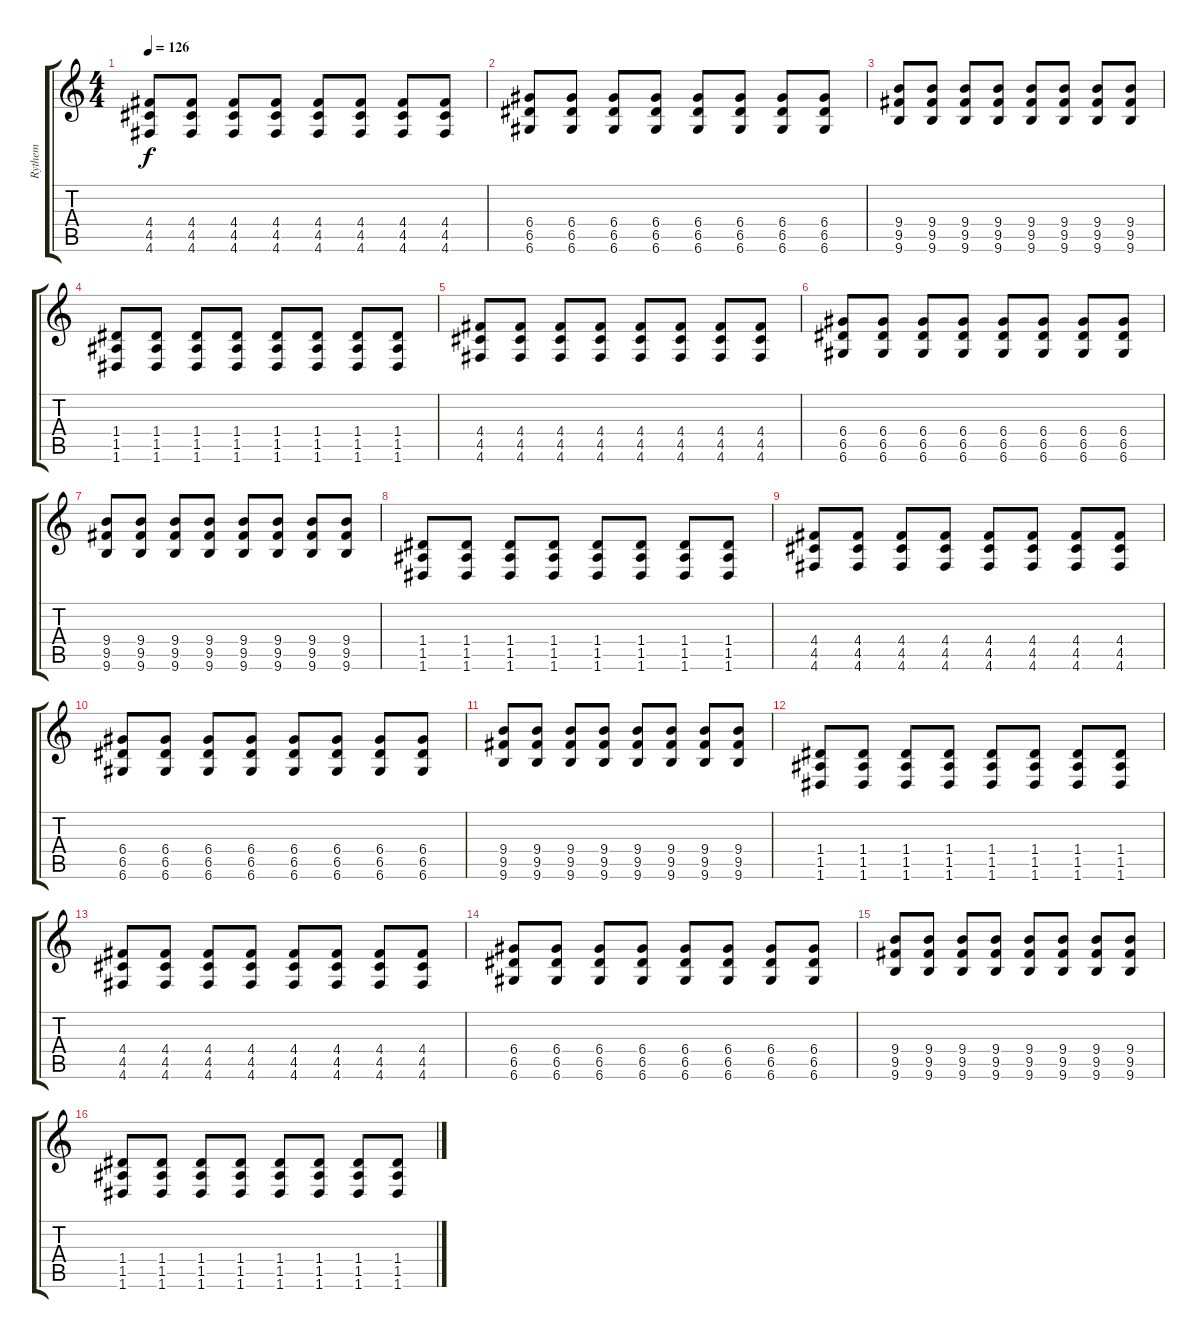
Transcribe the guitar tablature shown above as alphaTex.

\track ("Rythem" "Rythem") {instrument distortionguitar}
\staff {score tabs}
\tuning (E4 B3 G3 D3 A2 D2) {hide}
\ts (4 4)
\tempo 126
\clef g2
\ks c
(4.4 4.5 4.6).8{dy f} (4.4 4.5 4.6).8 (4.4 4.5 4.6).8 (4.4 4.5 4.6).8 (4.4 4.5 4.6).8 (4.4 4.5 4.6).8 (4.4 4.5 4.6).8 (4.4 4.5 4.6).8 |
(6.4 6.5 6.6).8 (6.4 6.5 6.6).8 (6.4 6.5 6.6).8 (6.4 6.5 6.6).8 (6.4 6.5 6.6).8 (6.4 6.5 6.6).8 (6.4 6.5 6.6).8 (6.4 6.5 6.6).8 |
(9.4 9.5 9.6).8 (9.4 9.5 9.6).8 (9.4 9.5 9.6).8 (9.4 9.5 9.6).8 (9.4 9.5 9.6).8 (9.4 9.5 9.6).8 (9.4 9.5 9.6).8 (9.4 9.5 9.6).8 |
(1.4 1.5 1.6).8 (1.4 1.5 1.6).8 (1.4 1.5 1.6).8 (1.4 1.5 1.6).8 (1.4 1.5 1.6).8 (1.4 1.5 1.6).8 (1.4 1.5 1.6).8 (1.4 1.5 1.6).8 |
(4.4 4.5 4.6).8 (4.4 4.5 4.6).8 (4.4 4.5 4.6).8 (4.4 4.5 4.6).8 (4.4 4.5 4.6).8 (4.4 4.5 4.6).8 (4.4 4.5 4.6).8 (4.4 4.5 4.6).8 |
(6.4 6.5 6.6).8 (6.4 6.5 6.6).8 (6.4 6.5 6.6).8 (6.4 6.5 6.6).8 (6.4 6.5 6.6).8 (6.4 6.5 6.6).8 (6.4 6.5 6.6).8 (6.4 6.5 6.6).8 |
(9.4 9.5 9.6).8 (9.4 9.5 9.6).8 (9.4 9.5 9.6).8 (9.4 9.5 9.6).8 (9.4 9.5 9.6).8 (9.4 9.5 9.6).8 (9.4 9.5 9.6).8 (9.4 9.5 9.6).8 |
(1.4 1.5 1.6).8 (1.4 1.5 1.6).8 (1.4 1.5 1.6).8 (1.4 1.5 1.6).8 (1.4 1.5 1.6).8 (1.4 1.5 1.6).8 (1.4 1.5 1.6).8 (1.4 1.5 1.6).8 |
(4.4 4.5 4.6).8 (4.4 4.5 4.6).8 (4.4 4.5 4.6).8 (4.4 4.5 4.6).8 (4.4 4.5 4.6).8 (4.4 4.5 4.6).8 (4.4 4.5 4.6).8 (4.4 4.5 4.6).8 |
(6.4 6.5 6.6).8 (6.4 6.5 6.6).8 (6.4 6.5 6.6).8 (6.4 6.5 6.6).8 (6.4 6.5 6.6).8 (6.4 6.5 6.6).8 (6.4 6.5 6.6).8 (6.4 6.5 6.6).8 |
(9.4 9.5 9.6).8 (9.4 9.5 9.6).8 (9.4 9.5 9.6).8 (9.4 9.5 9.6).8 (9.4 9.5 9.6).8 (9.4 9.5 9.6).8 (9.4 9.5 9.6).8 (9.4 9.5 9.6).8 |
(1.4 1.5 1.6).8 (1.4 1.5 1.6).8 (1.4 1.5 1.6).8 (1.4 1.5 1.6).8 (1.4 1.5 1.6).8 (1.4 1.5 1.6).8 (1.4 1.5 1.6).8 (1.4 1.5 1.6).8 |
(4.4 4.5 4.6).8 (4.4 4.5 4.6).8 (4.4 4.5 4.6).8 (4.4 4.5 4.6).8 (4.4 4.5 4.6).8 (4.4 4.5 4.6).8 (4.4 4.5 4.6).8 (4.4 4.5 4.6).8 |
(6.4 6.5 6.6).8 (6.4 6.5 6.6).8 (6.4 6.5 6.6).8 (6.4 6.5 6.6).8 (6.4 6.5 6.6).8 (6.4 6.5 6.6).8 (6.4 6.5 6.6).8 (6.4 6.5 6.6).8 |
(9.4 9.5 9.6).8 (9.4 9.5 9.6).8 (9.4 9.5 9.6).8 (9.4 9.5 9.6).8 (9.4 9.5 9.6).8 (9.4 9.5 9.6).8 (9.4 9.5 9.6).8 (9.4 9.5 9.6).8 |
(1.4 1.5 1.6).8 (1.4 1.5 1.6).8 (1.4 1.5 1.6).8 (1.4 1.5 1.6).8 (1.4 1.5 1.6).8 (1.4 1.5 1.6).8 (1.4 1.5 1.6).8 (1.4 1.5 1.6).8
